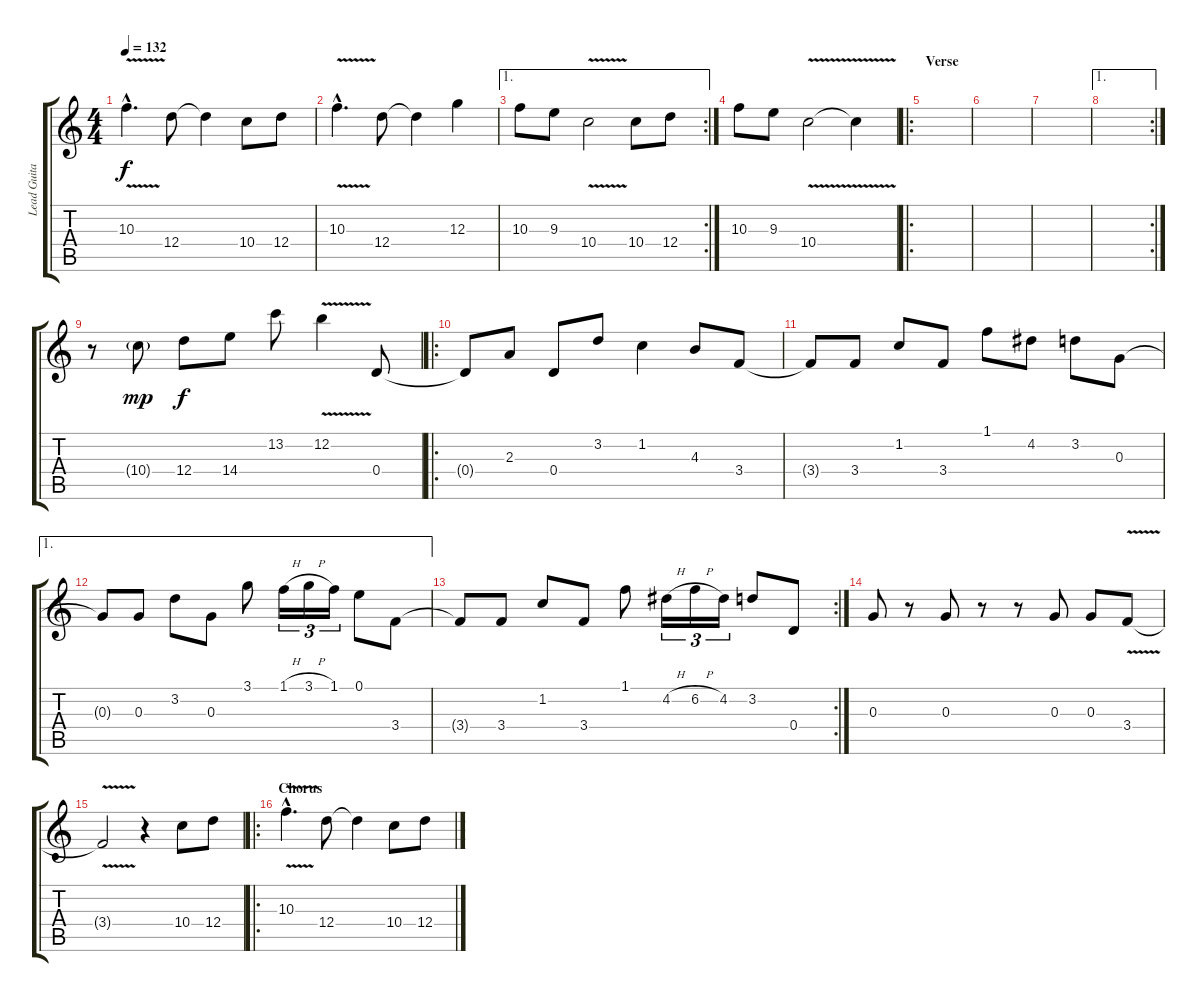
\track ("Lead Guitar" "Lead Guita") {instrument distortionguitar}
\staff {score tabs}
\tuning (E4 B3 G3 D3 A2 E2) {hide}
\ts (4 4)
\tempo 132
\clef g2
\ks c
10.3{v hac}.4{d dy f} 12.4.8 12.4{t}.4 10.4.8 12.4.8 |
10.3{v hac}.4{d} 12.4.8 12.4{t}.4 12.3.4 |
\ae 1
\rc 2
10.3.8 9.3.8 10.4{v}.2 10.4.8 12.4.8 |
10.3.8 9.3.8 10.4{v}.2 10.4{t}.4 |
\ro
\section ("" "Verse")
|
|
|
\ae 1
\rc 2
|
r.8 10.4{g}.8{dy mp} 12.4.8{dy f} 14.4.8 13.2.8 12.2{v}.4 0.4.8 |
\ro
0.4{t}.8 2.3.8 0.4.8 3.2.8 1.2.4 4.3.8 3.4.8 |
3.4{t}.8 3.4.8 1.2.8 3.4.8 1.1.8 4.2.8 3.2.8 0.3.8 |
\ae 1
0.3{t}.8 0.3.8 3.2.8 0.3.8 3.1.8 1.1{h}.16{tu (3 2)} 3.1{h}.16{tu (3 2)} 1.1.16{tu (3 2)} 0.1.8 3.4.8 |
\rc 2
3.4{t}.8 3.4.8 1.2.8 3.4.8 1.1.8 4.2{h}.16{tu (3 2)} 6.2{h}.16{tu (3 2)} 4.2.16{tu (3 2)} 3.2.8 0.4.8 |
0.3.8 r.8 0.3.8 r.8 r.8 0.3.8 0.3.8 3.4{v}.8 |
3.4{t}.2 r.4 10.4.8 12.4.8 |
\ro
\section ("" "Chorus")
10.3{v hac}.4{d} 12.4.8 12.4{t}.4 10.4.8 12.4.8
